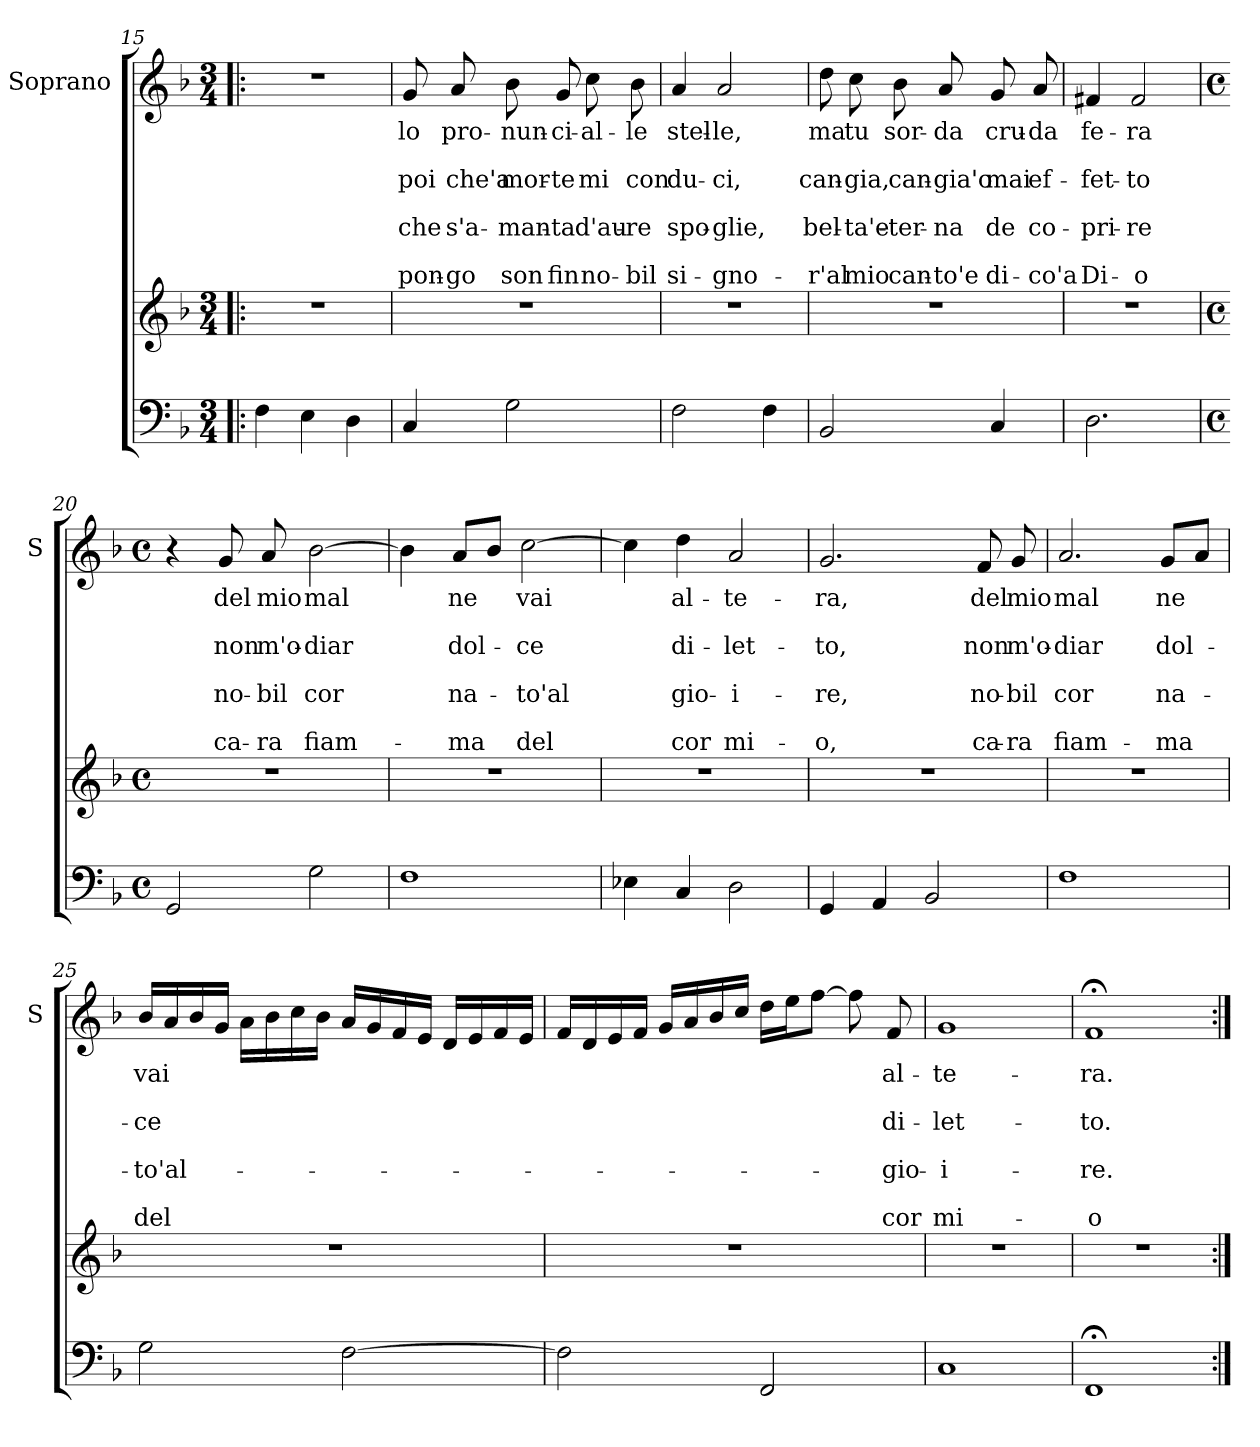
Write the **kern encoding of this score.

**kern	**kern	**kern	**text	**text	**text	**text	**text	**text	**text
*part2	*part2	*part1	*part1	*part1	*part1	*part1	*part1	*part1	*part1
*staff3	*staff2	*staff1	*staff1	*staff1	*staff1	*staff1	*staff1	*staff1	*staff1
*	*	*I"Soprano	*	*	*	*	*	*	*
*	*	*I'S	*	*	*	*	*	*	*
*clefF4	*clefG2	*clefG2	*	*	*	*	*	*	*
*k[b-]	*k[b-]	*k[b-]	*	*	*	*	*	*	*
*F:	*F:	*F:	*	*	*	*	*	*	*
*M3/4	*M3/4	*M3/4	*	*	*	*	*	*	*
=15!|:	=15!|:	=15!|:	=15!|:	=15!|:	=15!|:	=15!|:	=15!|:	=15!|:	=15!|:
4F\	2.r	2.r	.	.	.	.	.	.	.
4E\	.	.	.	.	.	.	.	.	.
4D\	.	.	.	.	.	.	.	.	.
!!LO:PB:g=z
=16	=16	=16	=16	=16	=16	=16	=16	=16	=16
!	!	!	!LO:LY:b	!	!LO:LY:b	!	!LO:LY:b	!	!LO:LY:b
4C/	2.r	8g/	lo	.	poi	.	che	.	pon-
!	!	!	!LO:LY:b	!	!LO:LY:b	!	!LO:LY:b	!	!LO:LY:b
.	.	8a/	pro-	.	che'a	.	s'a-	.	-go
!	!	!	!LO:LY:b	!	!LO:LY:b	!	!LO:LY:b	!	!LO:LY:b
2G\	.	8b-\	-nun-	.	mor-	.	-man-	.	son
!	!	!	!LO:LY:b	!	!LO:LY:b	!	!LO:LY:b	!	!LO:LY:b
.	.	8g/	-ci-	.	-te	.	-ta	.	fin
!	!	!	!LO:LY:b	!	!LO:LY:b	!	!LO:LY:b	!	!LO:LY:b
.	.	8cc\	-al-	.	mi	.	d'au-	.	no-
!	!	!	!LO:LY:b	!	!LO:LY:b	!	!LO:LY:b	!	!LO:LY:b
.	.	8b-\	-le	.	con	.	-re	.	-bil
=17	=17	=17	=17	=17	=17	=17	=17	=17	=17
!	!	!	!LO:LY:b	!	!LO:LY:b	!	!LO:LY:b	!	!LO:LY:b
2F\	2.r	4a/	stel-	.	du-	.	spo-	.	si-
!	!	!	!LO:LY:b	!	!LO:LY:b	!	!LO:LY:b	!	!LO:LY:b
.	.	2a/	-le,	.	-ci,	.	-glie,	.	-gno-
4F\	.	.	.	.	.	.	.	.	.
=18	=18	=18	=18	=18	=18	=18	=18	=18	=18
!	!	!	!LO:LY:b	!	!LO:LY:b	!	!LO:LY:b	!	!LO:LY:b
2BB-/	2.r	8dd\	ma	.	can-	.	bel-	.	-r'al
!	!	!	!LO:LY:b	!	!LO:LY:b	!	!LO:LY:b	!	!LO:LY:b
.	.	8cc\	tu	.	-gia,	.	-ta'e-	.	mio
!	!	!	!LO:LY:b	!	!LO:LY:b	!	!LO:LY:b	!	!LO:LY:b
.	.	8b-\	sor-	.	can-	.	-ter-	.	can-
!	!	!	!LO:LY:b	!	!LO:LY:b	!	!LO:LY:b	!	!LO:LY:b
.	.	8a/	-da	.	-gia'o	.	-na	.	-to'e
!	!	!	!LO:LY:b	!	!LO:LY:b	!	!LO:LY:b	!	!LO:LY:b
4C/	.	8g/	cru-	.	mai	.	de	.	di-
!	!	!	!LO:LY:b	!	!LO:LY:b	!	!LO:LY:b	!	!LO:LY:b
.	.	8a/	-da	.	ef-	.	co-	.	-co'a
=19	=19	=19	=19	=19	=19	=19	=19	=19	=19
!	!	!	!LO:LY:b	!	!LO:LY:b	!	!LO:LY:b	!	!LO:LY:b
2.D\	2.r	4f#X/	fe-	.	-fet-	.	-pri-	.	Di-
!	!	!	!LO:LY:b	!	!LO:LY:b	!	!LO:LY:b	!	!LO:LY:b
.	.	2f#/	-ra	.	-to	.	-re	.	-o
!!LO:LB:g=z
=20	=20	=20	=20	=20	=20	=20	=20	=20	=20
*M4/4	*M4/4	*M4/4	*	*	*	*	*	*	*
*met(c)	*met(c)	*met(c)	*	*	*	*	*	*	*
2GG/	1r	4r	.	.	.	.	.	.	.
!	!	!	!LO:LY:b	!	!LO:LY:b	!	!LO:LY:b	!	!LO:LY:b
.	.	8g/	del	.	non	.	no-	.	ca-
!	!	!	!LO:LY:b	!	!LO:LY:b	!	!LO:LY:b	!	!LO:LY:b
.	.	8a/	mio	.	m'o-	.	-bil	.	-ra
!	!	!	!LO:LY:b	!	!LO:LY:b	!	!LO:LY:b	!	!LO:LY:b
2G\	.	[2b-\	mal	.	-diar	.	cor	.	fiam-
=21	=21	=21	=21	=21	=21	=21	=21	=21	=21
1F	1r	4b-\]	.	.	.	.	.	.	.
!	!	!	!LO:LY:b	!	!LO:LY:b	!	!LO:LY:b	!	!LO:LY:b
.	.	8a/L	ne	.	dol-	.	na-	.	-ma
.	.	8b-/J	.	.	.	.	.	.	.
!	!	!	!LO:LY:b	!	!LO:LY:b	!	!LO:LY:b	!	!LO:LY:b
.	.	[2cc\	vai	.	-ce	.	-to'al	.	del
=22	=22	=22	=22	=22	=22	=22	=22	=22	=22
4E-X\	1r	4cc\]	.	.	.	.	.	.	.
!	!	!	!LO:LY:b	!	!LO:LY:b	!	!LO:LY:b	!	!LO:LY:b
4C/	.	4dd\	al-	.	di-	.	gio-	.	cor
!	!	!	!LO:LY:b	!	!LO:LY:b	!	!LO:LY:b	!	!LO:LY:b
2D\	.	2a/	-te-	.	-let-	.	-i-	.	mi-
=23	=23	=23	=23	=23	=23	=23	=23	=23	=23
!	!	!	!LO:LY:b	!	!LO:LY:b	!	!LO:LY:b	!	!LO:LY:b
4GG/	1r	2.g/	-ra,	.	-to,	.	-re,	.	-o,
4AA/	.	.	.	.	.	.	.	.	.
2BB-/	.	.	.	.	.	.	.	.	.
!	!	!	!LO:LY:b	!	!LO:LY:b	!	!LO:LY:b	!	!LO:LY:b
.	.	8f/	del	.	non	.	no-	.	ca-
!	!	!	!LO:LY:b	!	!LO:LY:b	!	!LO:LY:b	!	!LO:LY:b
.	.	8g/	mio	.	m'o-	.	-bil	.	-ra
=24	=24	=24	=24	=24	=24	=24	=24	=24	=24
!	!	!	!LO:LY:b	!	!LO:LY:b	!	!LO:LY:b	!	!LO:LY:b
1F	1r	2.a/	mal	.	-diar	.	cor	.	fiam-
!	!	!	!LO:LY:b	!	!LO:LY:b	!	!LO:LY:b	!	!LO:LY:b
.	.	8g/L	ne	.	dol-	.	na-	.	-ma
.	.	8a/J	.	.	.	.	.	.	.
!!LO:LB:g=z
=25	=25	=25	=25	=25	=25	=25	=25	=25	=25
!	!	!	!LO:LY:b	!	!LO:LY:b	!	!LO:LY:b	!	!LO:LY:b
2G\	1r	16b-/LL	vai	.	-ce	.	-to'al-	.	del
.	.	16a/	.	.	.	.	.	.	.
.	.	16b-/	.	.	.	.	.	.	.
.	.	16g/JJ	.	.	.	.	.	.	.
.	.	16a\LL	.	.	.	.	.	.	.
.	.	16b-\	.	.	.	.	.	.	.
.	.	16cc\	.	.	.	.	.	.	.
.	.	16b-\JJ	.	.	.	.	.	.	.
[2F\	.	16a/LL	.	.	.	.	.	.	.
.	.	16g/	.	.	.	.	.	.	.
.	.	16f/	.	.	.	.	.	.	.
.	.	16e/JJ	.	.	.	.	.	.	.
.	.	16d/LL	.	.	.	.	.	.	.
.	.	16e/	.	.	.	.	.	.	.
.	.	16f/	.	.	.	.	.	.	.
.	.	16e/JJ	.	.	.	.	.	.	.
=26	=26	=26	=26	=26	=26	=26	=26	=26	=26
2F\]	1r	16f/LL	.	.	.	.	.	.	.
.	.	16d/	.	.	.	.	.	.	.
.	.	16e/	.	.	.	.	.	.	.
.	.	16f/JJ	.	.	.	.	.	.	.
.	.	16g/LL	.	.	.	.	.	.	.
.	.	16a/	.	.	.	.	.	.	.
.	.	16b-/	.	.	.	.	.	.	.
.	.	16cc/JJ	.	.	.	.	.	.	.
2FF/	.	16dd\LL	.	.	.	.	.	.	.
.	.	16ee\J	.	.	.	.	.	.	.
.	.	[8ff\J	.	.	.	.	.	.	.
.	.	8ff\]	.	.	.	.	.	.	.
!	!	!	!LO:LY:b	!	!LO:LY:b	!	!LO:LY:b	!	!LO:LY:b
.	.	8f/	al-	.	di-	.	-gio-	.	cor
=27	=27	=27	=27	=27	=27	=27	=27	=27	=27
!	!	!	!LO:LY:b	!	!LO:LY:b	!	!LO:LY:b	!	!LO:LY:b
1C	1r	1g	-te-	.	-let-	.	-i-	.	mi-
=28	=28	=28	=28	=28	=28	=28	=28	=28	=28
!	!	!	!LO:LY:b	!	!LO:LY:b	!	!LO:LY:b	!	!LO:LY:b
1FF;<	1r	1f;<	-ra.	.	-to.	.	-re.	.	-o
=:|!	=:|!	=:|!	=:|!	=:|!	=:|!	=:|!	=:|!	=:|!	=:|!
*-	*-	*-	*-	*-	*-	*-	*-	*-	*-
